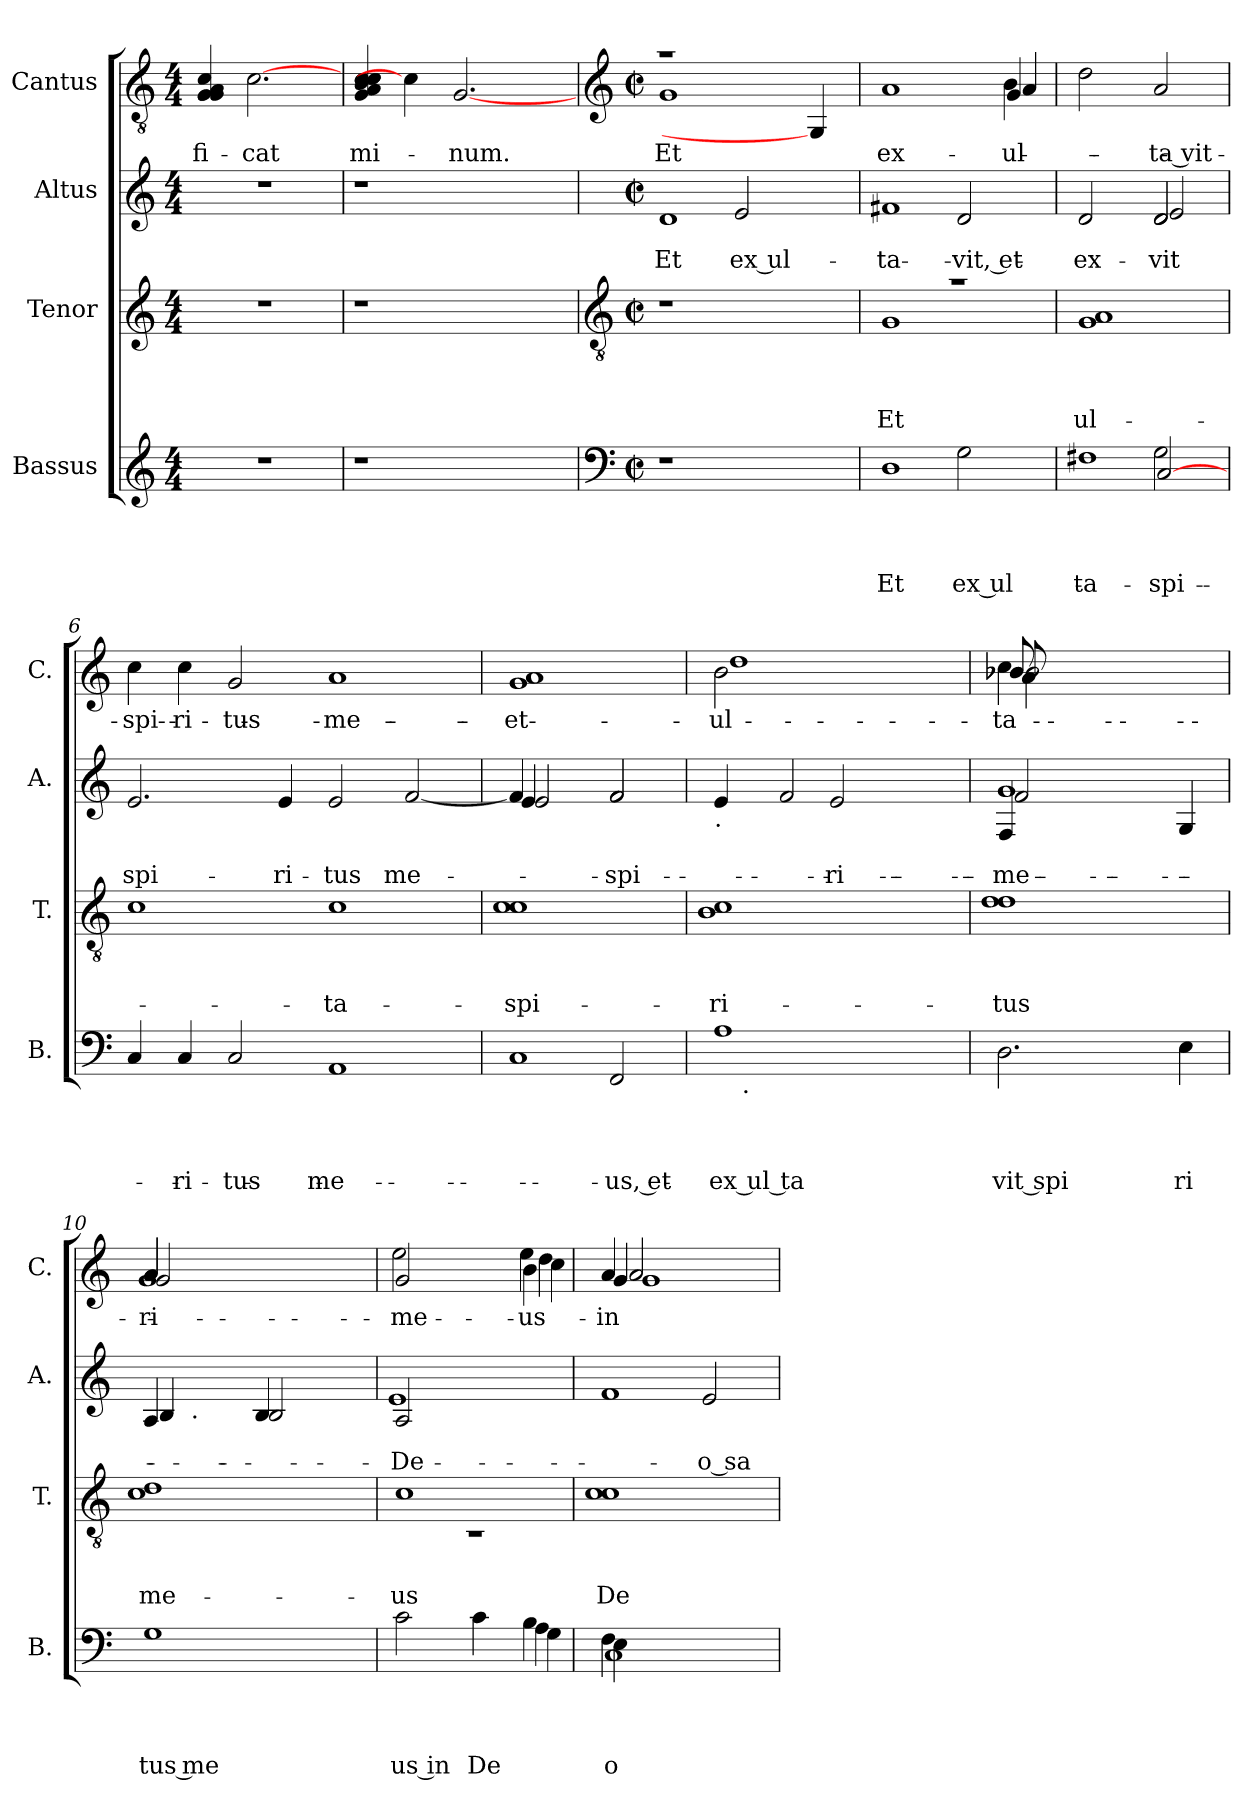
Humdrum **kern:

**kern	**text	**text	**text	**text	**kern	**text	**text	**text	**kern	**text	**text	**kern	**text
*part4	*part4	*part4	*part4	*part4	*part3	*part3	*part3	*part3	*part2	*part2	*part2	*part1	*part1
*staff4	*staff4	*staff4	*staff4	*staff4	*staff3	*staff3	*staff3	*staff3	*staff2	*staff2	*staff2	*staff1	*staff1
*I"Bassus	*	*	*	*	*I"Tenor	*	*	*	*I"Altus	*	*	*I"Cantus	*
*I'B.	*	*	*	*	*I'T.	*	*	*	*I'A.	*	*	*I'C.	*
*clefG2	*	*	*	*	*clefG2	*	*	*	*clefG2	*	*	*clefGv2	*
*k[]	*	*	*	*	*k[]	*	*	*	*k[]	*	*	*k[]	*
*C:	*	*	*	*	*C:	*	*	*	*C:	*	*	*C:	*
*M4/4	*	*	*	*	*M4/4	*	*	*	*M4/4	*	*	*M4/4	*
=1	=1	=1	=1	=1	=1	=1	=1	=1	=1	=1	=1	=1	=1
!	!	!	!	!	!	!	!	!	!	!	!	!	!LO:LY:b
1r	.	.	.	.	1r	.	.	.	1r	.	.	(4G/ 4G/ 4G/ 4A/ 4c/	-fi-
!	!	!	!	!	!	!	!	!	!	!	!	!	!LO:LY:b
.	.	.	.	.	.	.	.	.	.	.	.	[2.c	-cat
=2	=2	=2	=2	=2	=2	=2	=2	=2	=2	=2	=2	=2	=2
!	!	!	!	!	!	!	!	!	!	!	!	!	!LO:LY:b
1r	.	.	.	.	1r	.	.	.	1r	.	.	4G/ 4A/ 4B/ 4c/ 4c/ 4c/ 4c/	-mi-
.	.	.	.	.	.	.	.	.	.	.	.	4c]	.
!	!	!	!	!	!	!	!	!	!	!	!	!	!LO:LY:b
.	.	.	.	.	.	.	.	.	.	.	.	[2.G	-num.
4ryy	.	.	.	.	4ryy	.	.	.	4ryy	.	.	.	.
!!LO:LB:g=z
=3	=3	=3	=3	=3	=3	=3	=3	=3	=3	=3	=3	=3	=3
*clefF4	*	*	*	*	*clefGv2	*	*	*	*	*	*	*clefG2	*
*M2/2	*	*	*	*	*M2/2	*	*	*	*M2/2	*	*	*M2/2	*
*met(c|)	*	*	*	*	*met(c|)	*	*	*	*met(c|)	*	*	*met(c|)	*
!	!	!	!	!	!	!	!	!	!	!	!LO:LY:b	!	!LO:LY:b
*	*	*	*	*	*	*	*	*	*^	*	*	*^	*
1r	.	.	.	.	1r	.	.	.	1d	2ryy	.	Et	1raa	1g	Et
!	!	!	!	!	!	!	!	!	!	!	!	!LO:LY:b	!	!	!
.	.	.	.	.	.	.	.	.	.	2e/	.	ex ul-	.	.	.
4ryy	.	.	.	.	4ryy	.	.	.	4ryy	4ryy	.	.	4G]	4ryy	.
=4	=4	=4	=4	=4	=4	=4	=4	=4	=4	=4	=4	=4	=4	=4	=4
!	!	!	!	!LO:LY:b	!	!	!	!LO:LY:b	!	!	!	!LO:LY:b	!	!	!LO:LY:b
*^	*	*	*	*	*^	*	*	*	*	*	*	*	*^	*^	*
1D	2ryy	.	.	.	Et	1ra	1G	.	.	Et	1f#X	2ryy	.	-ta-	1a	2.ryy	2.ryy	2.ryy	ex-
!	!	!	!	!	!LO:LY:b:rj	!	!	!	!	!	!	!	!	!LO:LY:b:rj	!	!	!	!	!
.	2G\	.	.	.	ex ul-	.	.	.	.	.	.	2d/	.	-vit, et	.	.	.	.	.
!	!	!	!	!	!	!	!	!	!	!	!	!	!	!	!	!	!	!	!LO:LY:b
.	.	.	.	.	.	.	.	.	.	.	.	.	.	.	.	4g/	4a/	4b\	-ul-
*v	*v	*	*	*	*	*	*	*	*	*	*v	*v	*	*	*	*	*	*	*
*	*	*	*	*	*v	*v	*	*	*	*	*	*	*	*	*	*	*
=5	=5	=5	=5	=5	=5	=5	=5	=5	=5	=5	=5	=5	=5	=5	=5	=5
!	!	!	!	!LO:LY:b	!	!	!	!LO:LY:b	!	!	!LO:LY:b	!	!	!	!	!
*^	*	*	*	*	*	*	*	*	*^	*	*	*	*	*	*	*
*	*^	*	*	*	*	*	*	*	*	*	*^	*	*	*v	*v	*v	*v	*
1F#X	2ryy	2ryy	.	.	.	-ta-	1G 1A	.	.	-ul-	2d/	2ryy	2ryy	.	ex-	2dd\	.
!	!	!	!	!	!	!LO:LY:b	!	!	!	!	!	!	!	!	!	!	!
!	!	!	!	!	!	!LO:LY:b	!	!	!	!	!	!	!	!	!LO:LY:b	!	!
!	!	!	!	!	!	!	!	!	!	!	!	!	!	!	!LO:LY:b	!	!
!	!	!	!	!	!	!	!	!	!	!	!	!	!	!	!LO:LY:b	!	!LO:LY:b
.	2G\	[<2C/	.	.	.	spi-	.	.	.	.	2d/	2d/	2e/	.	-vit	2a/	-ta vit-
=6	=6	=6	=6	=6	=6	=6	=6	=6	=6	=6	=6	=6	=6	=6	=6	=6	=6
!	!	!	!	!	!	!	!	!	!	!	!	!	!	!	!LO:LY:b	!	!LO:LY:b:rj
*v	*v	*v	*	*	*	*	*	*	*	*	*v	*v	*v	*	*	*	*
4C/	.	.	.	.	1c	.	.	.	2.e/	.	spi-	4cc\	-spi-
!	!	!	!	!LO:LY:b	!	!	!	!	!	!	!	!	!LO:LY:b
4C/	.	.	.	-ri-	.	.	.	.	.	.	.	4cc\	-ri-
!	!	!	!	!LO:LY:b	!	!	!	!	!	!	!	!	!LO:LY:b
2C/	.	.	.	-tus	.	.	.	.	.	.	.	2g/	-tus
!	!	!	!	!	!	!	!	!	!	!	!LO:LY:b	!	!
.	.	.	.	.	.	.	.	.	4e/	.	-ri-	.	.
!	!	!	!	!LO:LY:b	!	!	!	!LO:LY:b	!	!	!LO:LY:b	!	!LO:LY:b
1AA	.	.	.	me-	1c	.	.	-ta-	2e/	.	-tus	1a	me-
!	!	!	!	!	!	!	!	!	!	!	!LO:LY:b	!	!
.	.	.	.	.	.	.	.	.	[<2f/	.	me-	.	.
=7	=7	=7	=7	=7	=7	=7	=7	=7	=7	=7	=7	=7	=7
*^	*	*	*	*	*	*	*	*	*	*	*	*	*
!	!	!	!	!	!	!	!	!	!LO:LY:b	!	!	!	!	!LO:LY:b
*	*	*	*	*	*	*	*	*	*	*^	*	*	*	*
*	*	*	*	*	*	*	*	*	*	*	*^	*	*	*	*
*	*	*	*	*	*	*	*	*	*	*	*	*^	*	*	*	*
1C	2ryy	.	.	.	.	1c 1c	.	.	spi-	4f/]	4e/	2e/	2ryy	.	.	1g 1a	et
.	.	.	.	.	.	.	.	.	.	2.ryy	2.ryy	.	.	.	.	.	.
!	!	!	!	!	!LO:LY:b	!	!	!	!	!	!	!	!	!	!LO:LY:b	!	!
!	!	!	!	!	!	!	!	!	!	!	!	!	!	!	!LO:LY:b	!	!
.	2FF/	.	.	.	-us, et	.	.	.	.	.	.	2f/	2f/	.	spi-	.	.
!!LO:LB:g=z
=8	=8	=8	=8	=8	=8	=8	=8	=8	=8	=8	=8	=8	=8	=8	=8	=8	=8
!	!	!	!	!	!	!	!	!	!	!LO:TX:b:t=.	!	!	!	!	!	!	!
!	!	!	!	!	!LO:LY:b:rj	!	!	!	!LO:LY:b	!	!	!	!	!	!	!	!LO:LY:b
*	*	*	*	*	*	*	*	*	*	*	*	*	*	*	*	*^	*
!	!	!	!	!	!	!	!	!	!	!	!	!	!	!	!	!	!	!LO:LY:b
*	*	*	*	*	*	*	*	*	*	*	*v	*v	*v	*	*	*	*	*
1A	16.ryy	.	.	.	ex ul ta	1B 1c	.	.	-ri-	4e/	2ryy	.	.	2b\	1dd	-ul-
!	!LO:TX:b:t=.	!	!	!	!	!	!	!	!	!	!	!	!	!	!	!
.	2ryy	.	.	.	.	.	.	.	.	.	.	.	.	.	.	.
.	.	.	.	.	.	.	.	.	.	2f/	.	.	.	.	.	.
!	!	!	!	!	!	!	!	!	!	!	!	!	!LO:LY:b	!	!	!
.	.	.	.	.	.	.	.	.	.	.	2e/	.	-ri-	2ryy	.	.
.	4ryy	.	.	.	.	.	.	.	.	.	.	.	.	.	.	.
.	.	.	.	.	.	.	.	.	.	4ryy	.	.	.	.	.	.
.	8ryy	.	.	.	.	.	.	.	.	.	.	.	.	.	.	.
.	32ryy	.	.	.	.	.	.	.	.	.	.	.	.	.	.	.
=9	=9	=9	=9	=9	=9	=9	=9	=9	=9	=9	=9	=9	=9	=9	=9	=9
!	!	!	!	!	!LO:LY:b:rj	!	!	!	!LO:LY:b	!	!	!	!LO:LY:b	!	!	!
*	*	*	*	*	*	*	*	*	*	*	*^	*	*	*	*	*
!	!	!	!	!	!	!	!	!	!	!	!	!	!	!LO:LY:b	!	!	!LO:LY:b:rj
*v	*v	*	*	*	*	*	*	*	*	*	*	*	*	*	*^	*^	*
2.D\	.	.	.	vit spi	1d 1d	.	.	-tus	1g	2f/	4F/	.	me-	4cc\	8b-/	8a/	2b-X\	-ta-
.	.	.	.	.	.	.	.	.	.	.	.	.	.	.	2ryy	2ryy	.	.
.	.	.	.	.	.	.	.	.	.	.	2ryy	.	.	2ryy	.	.	.	.
.	.	.	.	.	.	.	.	.	.	2ryy	.	.	.	.	.	.	2ryy	.
.	.	.	.	.	.	.	.	.	.	.	.	.	.	.	4.ryy	4.ryy	.	.
!	!	!	!	!LO:LY:b	!	!	!	!	!	!	!	!	!	!	!	!	!	!
4E\	.	.	.	ri	.	.	.	.	.	.	4G/	.	.	4ryy	.	.	.	.
=10	=10	=10	=10	=10	=10	=10	=10	=10	=10	=10	=10	=10	=10	=10	=10	=10	=10	=10
!	!	!	!	!LO:LY:b:rj	!	!	!	!LO:LY:b	!	!	!	!	!	!	!	!	!	!LO:LY:b
*	*	*	*	*	*	*	*	*	*	*	*^	*	*	*	*	*	*	*
!	!	!	!	!	!	!	!	!	!	!	!	!	!	!	!	!	!	!	!LO:LY:b
!	!	!	!	!	!	!	!	!	!	!	!	!	!	!	!	!	!	!	!LO:LY:b
1G	.	.	.	tus me	1c 1d	.	.	me-	8..ryy	4A/	4B/	2ryy	.	.	4a/	4a/	2g/	1g	-ri-
!	!	!	!	!	!	!	!	!	!LO:TX:b:t=.	!	!	!	!	!	!	!	!	!	!
.	.	.	.	.	.	.	.	.	2ryy	.	.	.	.	.	.	.	.	.	.
.	.	.	.	.	.	.	.	.	.	2.ryy	4ryy	.	.	.	2.ryy	2.ryy	.	.	.
.	.	.	.	.	.	.	.	.	.	.	4B/	2B/	.	.	.	.	2ryy	.	.
.	.	.	.	.	.	.	.	.	4ryy	.	.	.	.	.	.	.	.	.	.
.	.	.	.	.	.	.	.	.	.	.	4ryy	.	.	.	.	.	.	.	.
.	.	.	.	.	.	.	.	.	32ryy	.	.	.	.	.	.	.	.	.	.
*	*	*	*	*	*	*	*	*	*v	*v	*v	*v	*	*	*	*	*	*	*
=11	=11	=11	=11	=11	=11	=11	=11	=11	=11	=11	=11	=11	=11	=11	=11	=11
!	!	!	!	!LO:LY:b:rj	!	!	!	!LO:LY:b	!	!	!LO:LY:b:rj	!	!	!	!	!
*^	*	*	*	*	*^	*	*	*	*^	*	*	*	*	*	*	*
*	*^	*	*	*	*	*	*	*	*	*	*	*	*	*	*	*	*	*	*
!	!	!	!	!	!	!	!	!	!	!	!	!	!	!	!LO:LY:b	!	!	!	!	!LO:LY:b
!	!	!	!	!	!	!	!	!	!	!	!	!	!	!	!	!	!	!	!	!LO:LY:b
2c\	2.ryy	2.ryy	.	.	.	us in	1c	1rC	.	.	-us	2A/	1e	.	De-	2g/	2ee\	2.ryy	2.ryy	me-
!	!	!	!	!	!	!LO:LY:b	!	!	!	!	!	!	!	!	!	!	!	!	!	!
4c\	.	.	.	.	.	De	.	.	.	.	.	2ryy	.	.	.	4ryy	4ryy	.	.	.
!	!	!	!	!	!	!	!	!	!	!	!	!	!	!	!	!	!	!	!	!LO:LY:b
4B\	4A\	4G\	.	.	.	.	.	.	.	.	.	.	.	.	.	4b\	4ee\	4dd\	4cc\	-us
*	*	*	*	*	*	*	*v	*v	*	*	*	*	*	*	*	*	*	*	*	*
=12	=12	=12	=12	=12	=12	=12	=12	=12	=12	=12	=12	=12	=12	=12	=12	=12	=12	=12	=12
!	!	!	!	!	!	!LO:LY:b	!	!	!	!LO:LY:b	!	!	!	!	!	!	!	!	!LO:LY:b
4F\	4E\	1C	.	.	.	o	1c 1c	.	.	De-	1f	2ryy	.	.	4a/	4g/	2a/	1g	in
2.ryy	2.ryy	.	.	.	.	.	.	.	.	.	.	.	.	.	2.ryy	2.ryy	.	.	.
!	!	!	!	!	!	!	!	!	!	!	!	!	!	!LO:LY:b	!	!	!	!	!
.	.	.	.	.	.	.	.	.	.	.	.	2e/	.	-o sa-	.	.	2ryy	.	.
*	*	*	*	*	*	*	*	*	*	*	*v	*v	*	*	*	*	*	*	*
*v	*v	*v	*	*	*	*	*	*	*	*	*	*	*	*v	*v	*v	*v	*
=	=	=	=	=	=	=	=	=	=	=	=	=	=
*-	*-	*-	*-	*-	*-	*-	*-	*-	*-	*-	*-	*-	*-
